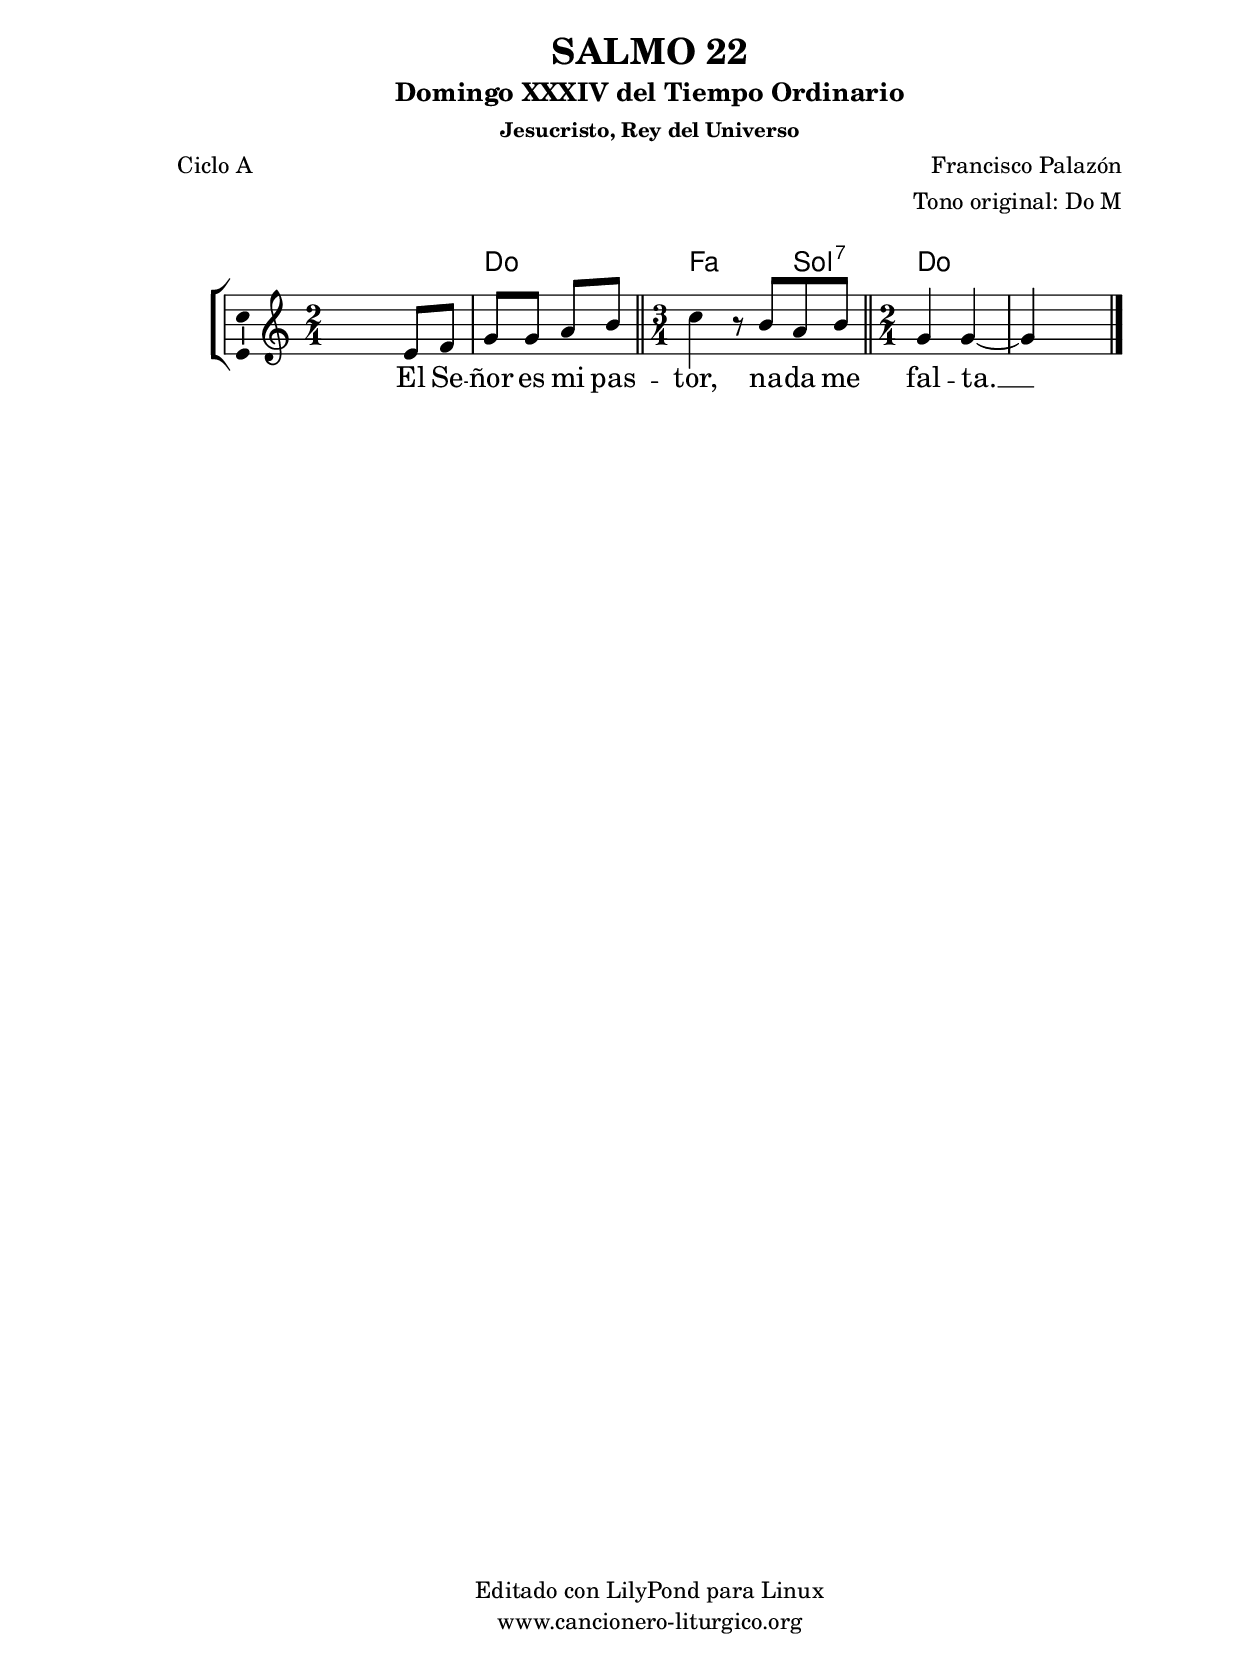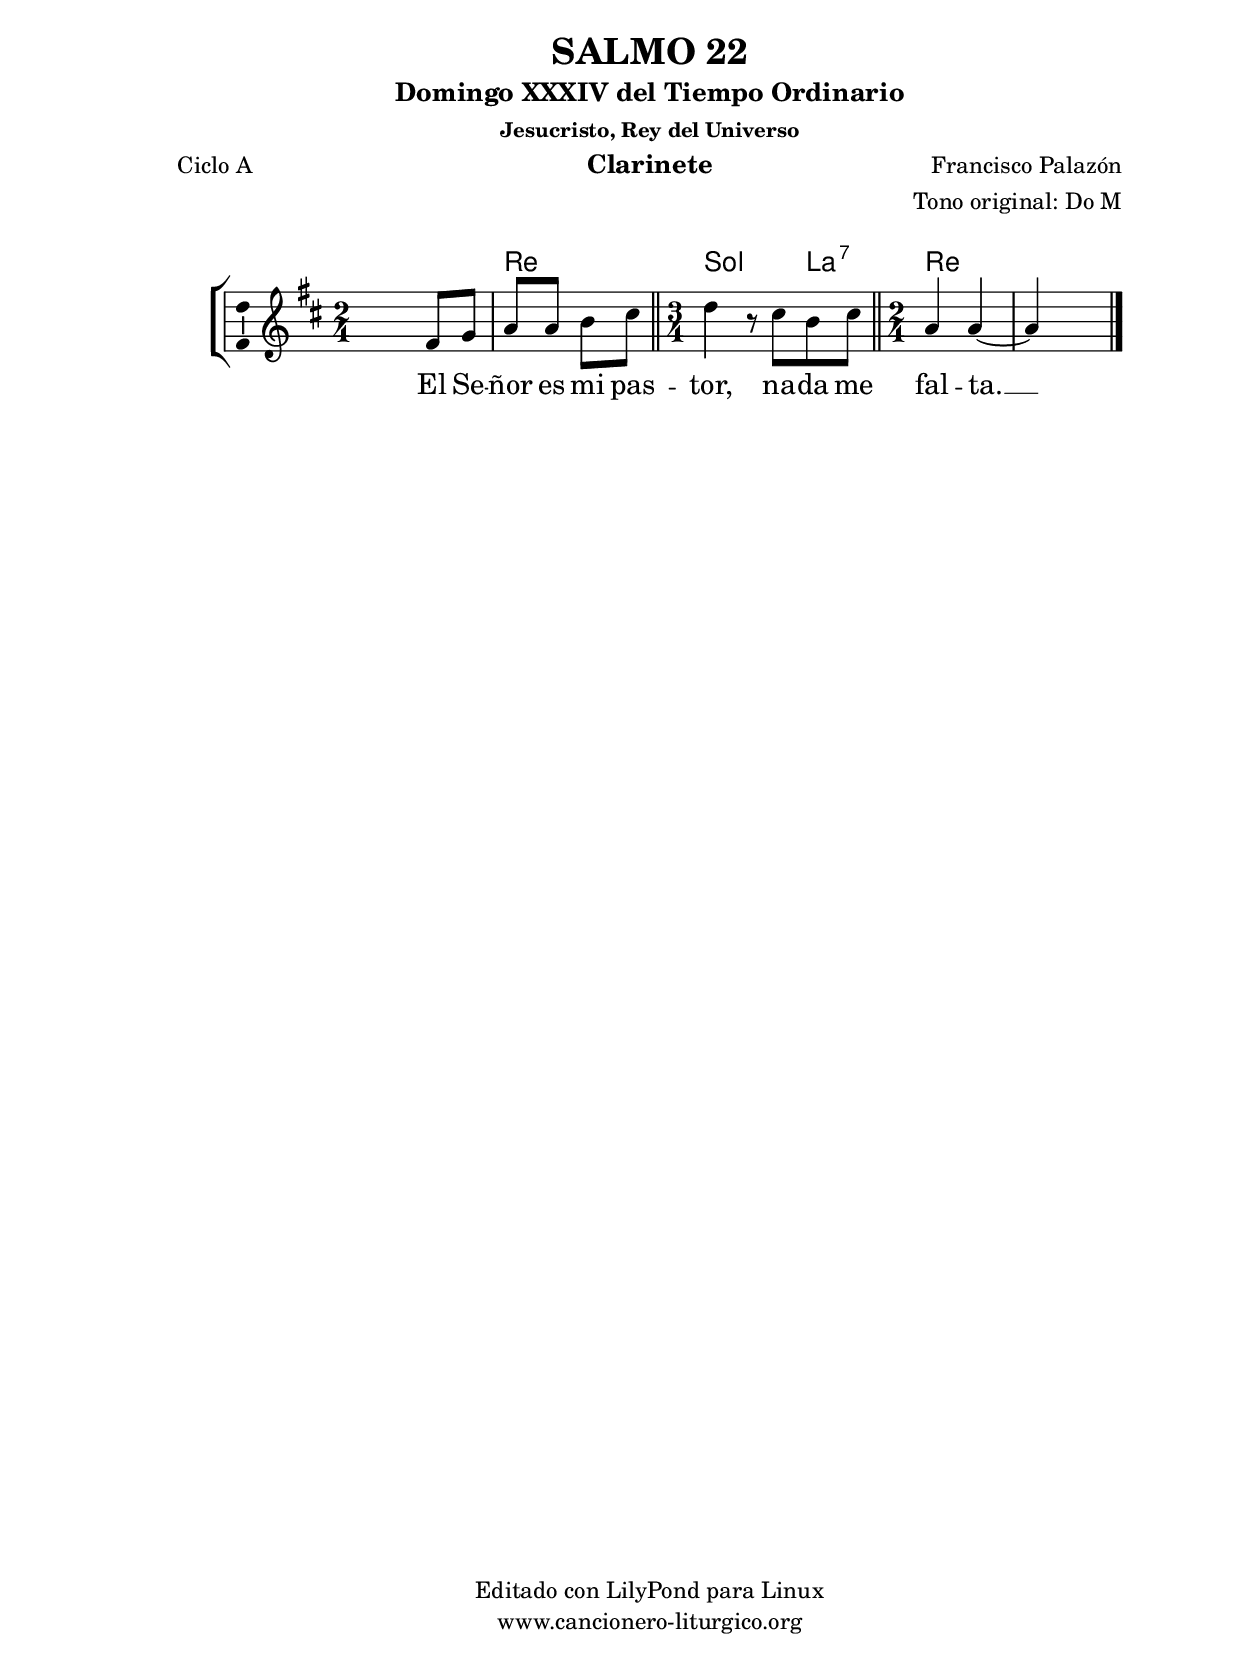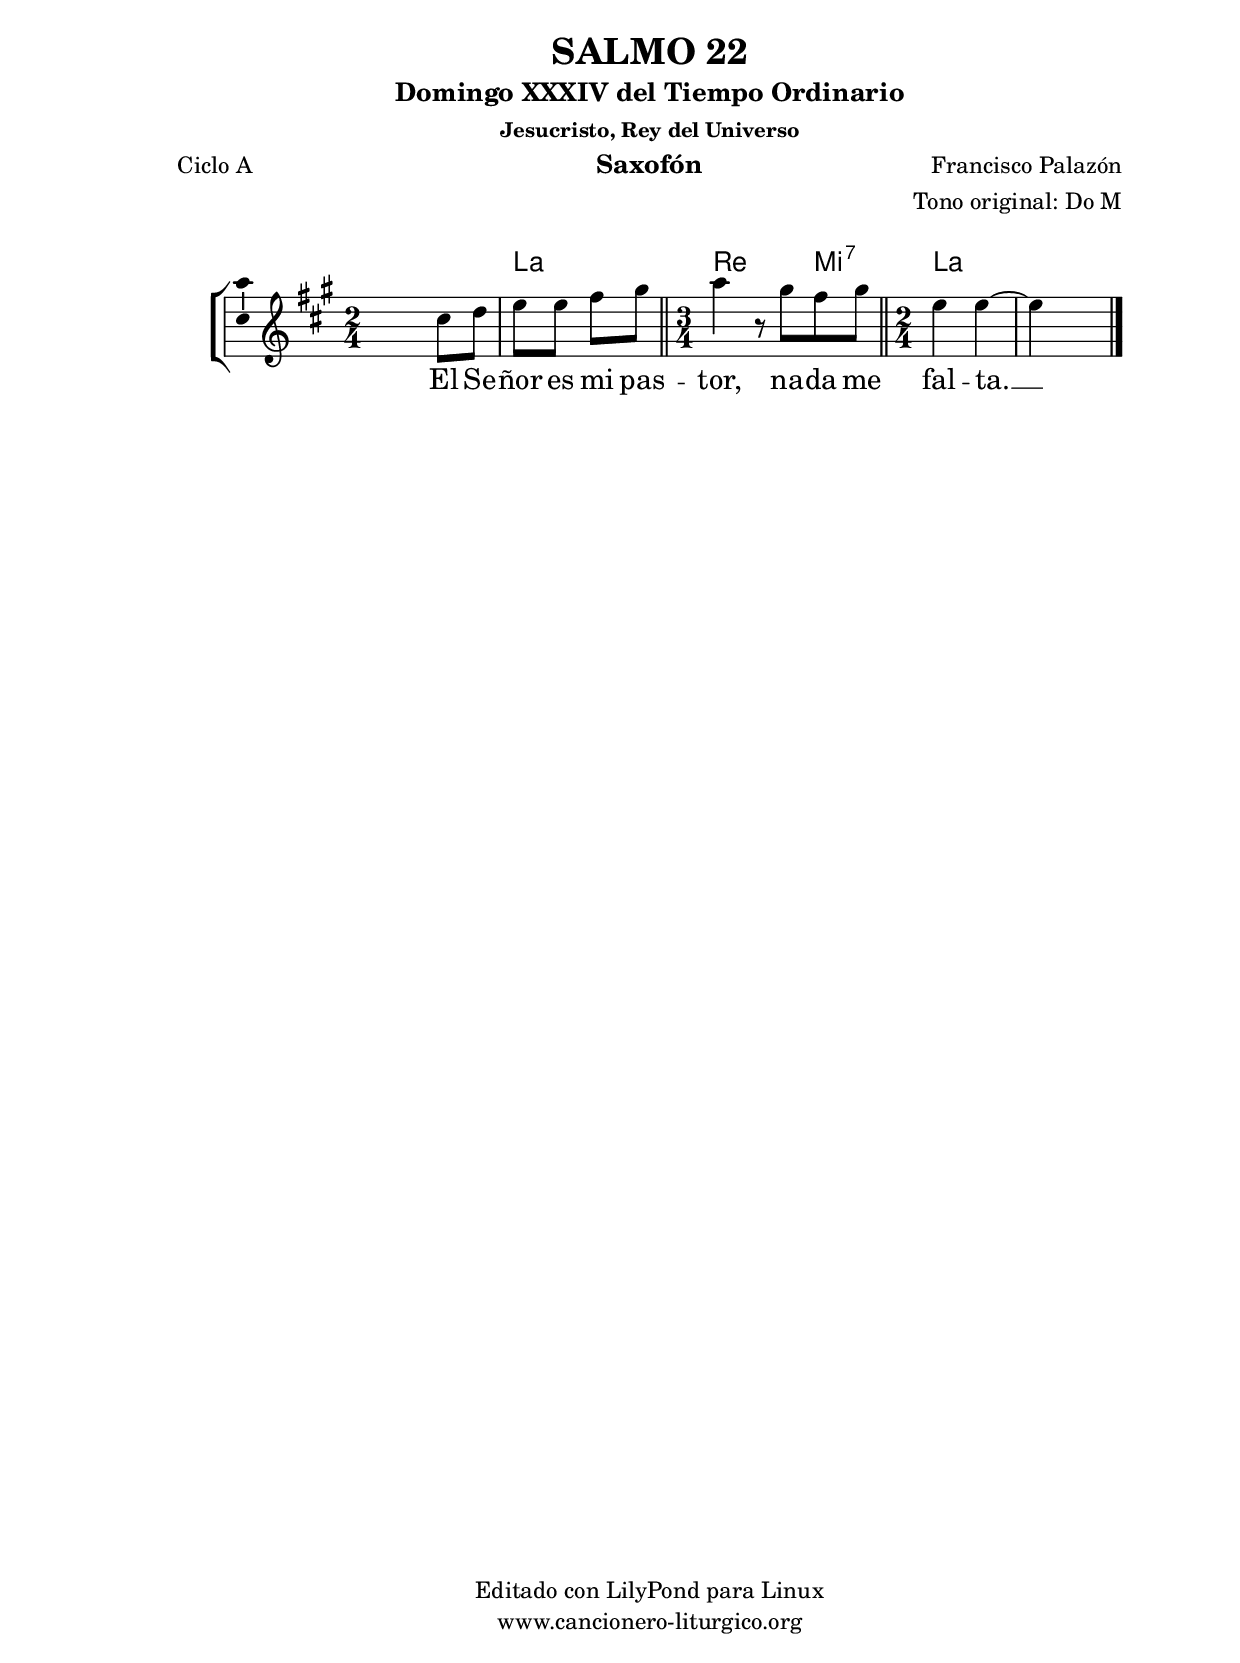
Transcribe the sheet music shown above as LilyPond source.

%
%para convertir .midi en .wav:
%timidity filename.midi -Ow -o finename.wav
%
%
%Para convertir de .wav a .mp3:
%lame -h -m j filename.wav
%
%
%para escuchar el midi:
%timidity nombrefichero.midi
%


%versión de lilypond para la que se ha escrito esta partitura:
\version "2.16.0"

	%Tamaño papel
	#(set-default-paper-size "a4")
	%Tamaño partitura
	#(set-global-staff-size 20)
	%No responde al pulsar sobre una nota
	#(ly:set-option 'point-and-click #f)

%parámetros del encabezamiento:
\header {
	title = "SALMO 22"
	subtitle = "Domingo XXXIV del Tiempo Ordinario"
	subsubtitle = "Jesucristo, Rey del Universo"
	composer = "Francisco Palazón"
	poet = "Ciclo A"
	meter = ""
	arranger = "Tono original: Do M"
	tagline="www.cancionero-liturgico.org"
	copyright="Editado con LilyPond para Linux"
	tiempo = "Ordinario"
	usos = "Salmo"
	letra = "El Señor es mi pastor, nada me falta."
	}

%parámetros asociados al papel:
\paper  {
	oddHeaderMarkup = \markup {\fill-line { \on-the-fly #not-first-page \fromproperty #'header:title \on-the-fly #not-first-page \fromproperty #'header:composer }}
	evenHeaderMarkup = \markup {\fill-line { \fromproperty #'header:composer \fromproperty #'header:title }}
	#(set-paper-size "a4")
	print-page-number = ##f
	first-page-number = 1
	print-first-page-number = ##f
%	head-separation = 3.0 \cm
	top-margin = 2.0 \cm
	bottom-margin = 0.5\cm
%%%	bottom-margin = -1.0\cm
	left-margin = 3.0 \cm
	line-width = 16.0 \cm 
	indent = 8\mm
	interscoreline = 2.\mm
	between-system-space = 15\mm
%	para que las partituras no llenen la hoja:
	ragged-bottom = ##t
%	idem para la última hoja:
	ragged-last-bottom = ##f
%	para que las partituras llenen el ancho del papel:
	ragged-last = ##f
	after-title-space = 2.5 \cm
%page-count=1
%system-count=1

	%Flexible Vertical Spacing
%	markup-markup-spacing =
%	#'((basic-distance . 15) (minimum-distance . 15) (padding . 3))
	markup-system-spacing =
	#'((basic-distance . 15) (minimum-distance . 15) (padding . 3))
	system-system-spacing =
	#'((basic-distance . 15) (minimum-distance . 15) (padding . 3))
	score-system-spacing =
	#'((basic-distance . 15) (minimum-distance . 15) (padding . 5))
%	top-system-spacing = % header
%	#'((basic-distance . 8) (minimum-distance . 0) (padding . 3))
%	top-markup-spacing =
%	#'((basic-distance . 20) (minimum-distance . 20) (padding . 3))
	last-bottom-spacing = % footer
	#'((basic-distance . 5) (minimum-distance . 5) (padding . 3))
%	score-markup-spacing =
%	#'((basic-distance . 16) (minimum-distance . 13) (padding . 3))

	}


%parámetros que afectan a toda la partitura:
global =  {
	%clave de sol (G):
	\clef G
	%armadura:
%%%	\transpose ees c
	\key c \major
	\tempo 4=100
	\set Score.tempoHideNote = ##t
	}


acordes = {
	\italianChords
	\chordmode {
%%%	\transpose ees c
{

s2
c2 f g4:7
c2 s2

	}
	}
}


melodia = 
%%%	\transpose ees c
{
	\relative c'{

\time 2/4
s4 e8 f
g8 g a b

\bar "||"
\time 3/4
c4 r8 b8 a b

\bar "||"
\time 2/4
g4 g~
g4 s4

	\bar "|."
	}
	}


texto = \lyricmode {
El Se -- ñor es mi pas -- tor,
na -- da me fal -- ta. __
	}


acordesStaff = \context ChordNames = acordesStaff <<
	\set chordChanges = ##t
	\acordes
	>>


vozStaff = \context Voice = vozStaff
\with {\consists "Ambitus_engraver"}
<<
%	\set Staff.instrumentName = ""
%	\set Staff.shortInstrumentName = ""
%	\set Staff.midiInstrument = #"clarinet"
%	\set Staff.midiInstrument = #"cello"
%	\set Staff.midiInstrument = #"flute"
	\set Staff.midiInstrument = #"electric guitar (jazz)"
%	\set Staff.midiInstrument = #"english horn"
%	\set Staff.midiInstrument = #"violin"
%	\set Staff.midiInstrument = #"glockenspiel"
	\set Staff.midiMinimumVolume = #0.7
	\set Staff.midiMaximumVolume = #0.9
	\global
	\melodia
	>>


textoStaff = \context Lyrics = textoStaff <<
	\lyricsto vozStaff \texto
	>>

\book {
	\score {
		\context ChoirStaff {
			\override StaffGroup.SystemStartBracket #'collapse-height = #1
			\override Score.SystemStartBar #'collapse-height = #1
			<<
			\acordesStaff
			\vozStaff
			\textoStaff
			>>
			}
		\layout {
	    		\context {
				\Lyrics
				\override LyricText #'font-size = #2
				}
	   		 \context {
				\Score
				%fontSize = #3
				\override StaffSymbol #'staff-space = #(magstep +3)
				%\override Beam #'thickness = #0.55
				%\override SpacingSpanner #'spacing-increment = #1.0
				%\override Slur #'height-limit = #1.5
				}
			}
		}
	\score {
		\unfoldRepeats
		\context ChoirStaff {
			<<
			\acordesStaff
			\vozStaff
			>>
			}
		\midi {
	  		\context {
	  			\Score
				tempoWholesPerMinute = #(ly:make-moment 70 4)
				}
			}
		}
	}

%Partitura para clarinete
#(define output-suffix "C")
\book {
	\header{
		instrument = "Clarinete"
		}
	\score {
		\context ChoirStaff {
			\override StaffGroup.SystemStartBracket #'collapse-height = #1
			\override Score.SystemStartBar #'collapse-height = #1
\transpose c d
			<<
			\acordesStaff
			\vozStaff
			\textoStaff
			>>
			}
		\layout {
	    		\context {
				\Lyrics
				\override LyricText #'font-size = #2
				}
	   		 \context {
				\Score
				%fontSize = #3
				\override StaffSymbol #'staff-space = #(magstep +3)
				%\override Beam #'thickness = #0.55
				%\override SpacingSpanner #'spacing-increment = #1.0
				%\override Slur #'height-limit = #1.5
				}
			}
		}
	}

%Partitura para saxofón
#(define output-suffix "S")
\book {
	\header{
		instrument = "Saxofón"
		}
	\score {
		\context ChoirStaff {
			\override StaffGroup.SystemStartBracket #'collapse-height = #1
			\override Score.SystemStartBar #'collapse-height = #1
\transpose c a
			<<
			\acordesStaff
			\vozStaff
			\textoStaff
			>>
			}
		\layout {
	    		\context {
				\Lyrics
				\override LyricText #'font-size = #2
				}
	   		 \context {
				\Score
				%fontSize = #3
				\override StaffSymbol #'staff-space = #(magstep +3)
				%\override Beam #'thickness = #0.55
				%\override SpacingSpanner #'spacing-increment = #1.0
				%\override Slur #'height-limit = #1.5
				}
			}
		}
	}

